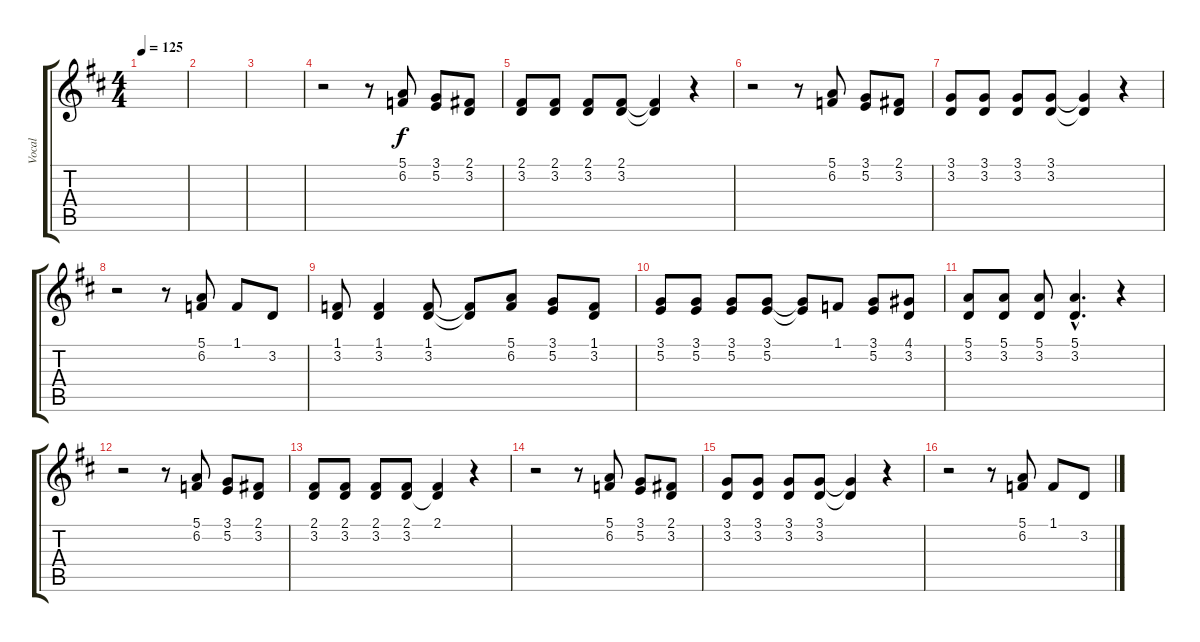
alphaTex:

\track ("Vocal" "Vocal") {instrument brasssection}
\staff {score tabs}
\tuning (E4 B3 G3 D3 A2 E2) {hide}
\ts (4 4)
\tempo 125
\clef g2
\ks d
|
|
|
r.2 r.8 (5.1 6.2).8 (3.1 5.2).8 (2.1 3.2).8 |
(2.1 3.2).8 (2.1 3.2).8 (2.1 3.2).8 (2.1 3.2).8 (2.1{t} 3.2{t}).4 r.4 |
r.2 r.8 (5.1 6.2).8 (3.1 5.2).8 (2.1 3.2).8 |
(3.1 3.2).8 (3.1 3.2).8 (3.1 3.2).8 (3.1 3.2).8 (3.1{t} 3.2{t}).4 r.4 |
r.2 r.8 (5.1 6.2).8 1.1.8 3.2.8 |
(1.1 3.2).8 (1.1 3.2).4 (1.1 3.2).8 (1.1{t} 3.2{t}).8 (5.1 6.2).8 (3.1 5.2).8 (1.1 3.2).8 |
(3.1 5.2).8 (3.1 5.2).8 (3.1 5.2).8 (3.1 5.2).8 (3.1{t} 5.2{t}).8 1.1.8 (3.1 5.2).8 (4.1 3.2).8 |
(5.1 3.2).8 (5.1 3.2).8 (5.1 3.2).8 (5.1{hac} 3.2{hac}).4{d} r.4 |
r.2 r.8 (5.1 6.2).8 (3.1 5.2).8 (2.1 3.2).8 |
(2.1 3.2).8 (2.1 3.2).8 (2.1 3.2).8 (2.1 3.2).8 (2.1 3.2{t}).4 r.4 |
r.2 r.8 (5.1 6.2).8 (3.1 5.2).8 (2.1 3.2).8 |
(3.1 3.2).8 (3.1 3.2).8 (3.1 3.2).8 (3.1 3.2).8 (3.1{t} 3.2{t}).4 r.4 |
r.2 r.8 (5.1 6.2).8 1.1.8 3.2.8
